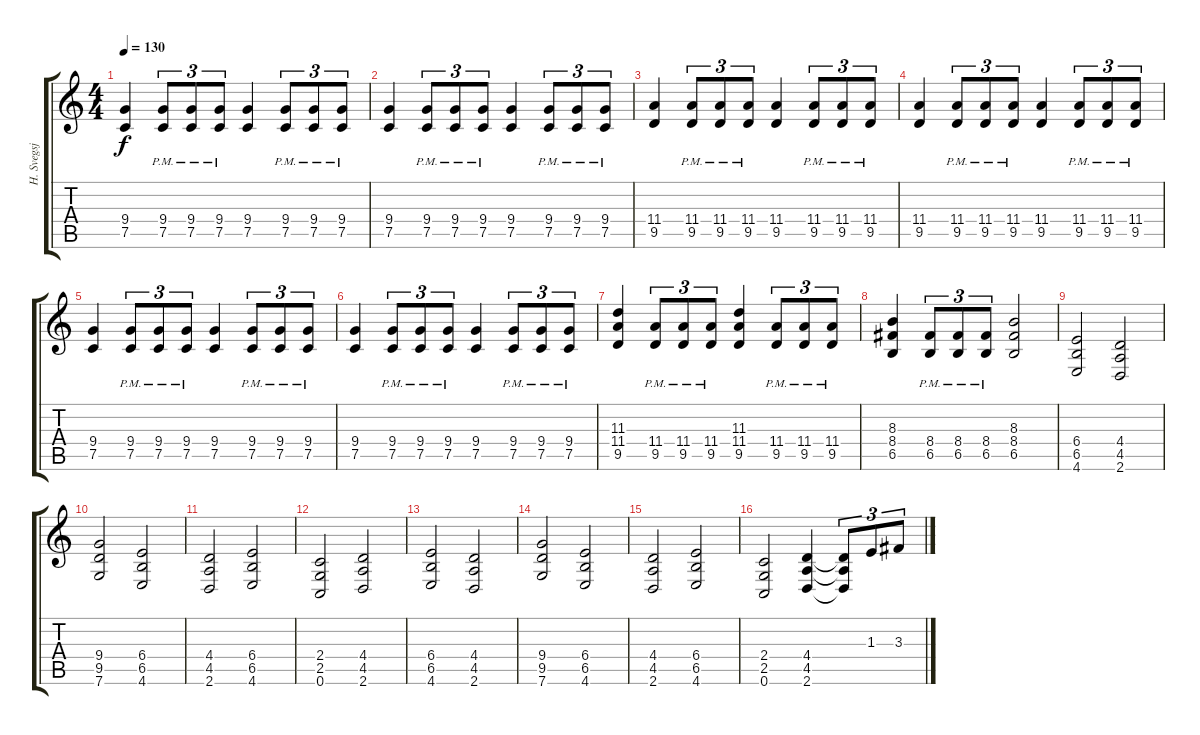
\track (" H. Svegsjo (rhythm guitar)" " H. Svegsj") {instrument distortionguitar}
\staff {score tabs}
\tuning (C4 G3 Eb3 Bb2 F2 C2) {hide}
\ts (4 4)
\tempo 130
\clef g2
\ks c
(9.4 7.5).4{dy f} (9.4{pm} 7.5{pm}).8{tu (3 2)} (9.4{pm} 7.5{pm}).8{tu (3 2)} (9.4{pm} 7.5{pm}).8{tu (3 2)} (9.4 7.5).4 (9.4{pm} 7.5{pm}).8{tu (3 2)} (9.4{pm} 7.5{pm}).8{tu (3 2)} (9.4{pm} 7.5{pm}).8{tu (3 2)} |
(9.4 7.5).4 (9.4{pm} 7.5{pm}).8{tu (3 2)} (9.4{pm} 7.5{pm}).8{tu (3 2)} (9.4{pm} 7.5{pm}).8{tu (3 2)} (9.4 7.5).4 (9.4{pm} 7.5{pm}).8{tu (3 2)} (9.4{pm} 7.5{pm}).8{tu (3 2)} (9.4{pm} 7.5{pm}).8{tu (3 2)} |
(11.4 9.5).4 (11.4{pm} 9.5{pm}).8{tu (3 2)} (11.4{pm} 9.5{pm}).8{tu (3 2)} (11.4{pm} 9.5{pm}).8{tu (3 2)} (11.4 9.5).4 (11.4{pm} 9.5{pm}).8{tu (3 2)} (11.4{pm} 9.5{pm}).8{tu (3 2)} (11.4{pm} 9.5{pm}).8{tu (3 2)} |
(11.4 9.5).4 (11.4{pm} 9.5{pm}).8{tu (3 2)} (11.4{pm} 9.5{pm}).8{tu (3 2)} (11.4{pm} 9.5{pm}).8{tu (3 2)} (11.4 9.5).4 (11.4{pm} 9.5{pm}).8{tu (3 2)} (11.4{pm} 9.5{pm}).8{tu (3 2)} (11.4{pm} 9.5{pm}).8{tu (3 2)} |
(9.4 7.5).4 (9.4{pm} 7.5{pm}).8{tu (3 2)} (9.4{pm} 7.5{pm}).8{tu (3 2)} (9.4{pm} 7.5{pm}).8{tu (3 2)} (9.4 7.5).4 (9.4{pm} 7.5{pm}).8{tu (3 2)} (9.4{pm} 7.5{pm}).8{tu (3 2)} (9.4{pm} 7.5{pm}).8{tu (3 2)} |
(9.4 7.5).4 (9.4{pm} 7.5{pm}).8{tu (3 2)} (9.4{pm} 7.5{pm}).8{tu (3 2)} (9.4{pm} 7.5{pm}).8{tu (3 2)} (9.4 7.5).4 (9.4{pm} 7.5{pm}).8{tu (3 2)} (9.4{pm} 7.5{pm}).8{tu (3 2)} (9.4{pm} 7.5{pm}).8{tu (3 2)} |
(11.3 11.4 9.5).4 (11.4{pm} 9.5{pm}).8{tu (3 2)} (11.4{pm} 9.5{pm}).8{tu (3 2)} (11.4{pm} 9.5{pm}).8{tu (3 2)} (11.3 11.4 9.5).4 (11.4{pm} 9.5{pm}).8{tu (3 2)} (11.4{pm} 9.5{pm}).8{tu (3 2)} (11.4{pm} 9.5{pm}).8{tu (3 2)} |
(8.3 8.4 6.5).4 (8.4{pm} 6.5{pm}).8{tu (3 2)} (8.4{pm} 6.5{pm}).8{tu (3 2)} (8.4{pm} 6.5{pm}).8{tu (3 2)} (8.3 8.4 6.5).2 |
(6.4 6.5 4.6).2 (4.4 4.5 2.6).2 |
(9.4 9.5 7.6).2 (6.4 6.5 4.6).2 |
(4.4 4.5 2.6).2 (6.4 6.5 4.6).2 |
(2.4 2.5 0.6).2 (4.4 4.5 2.6).2 |
(6.4 6.5 4.6).2 (4.4 4.5 2.6).2 |
(9.4 9.5 7.6).2 (6.4 6.5 4.6).2 |
(4.4 4.5 2.6).2 (6.4 6.5 4.6).2 |
(2.4 2.5 0.6).2 (4.4 4.5 2.6).4 (4.4{t} 4.5{t} 2.6{t}).8{tu (3 2)} 1.3.8{tu (3 2)} 3.3.8{tu (3 2)}
